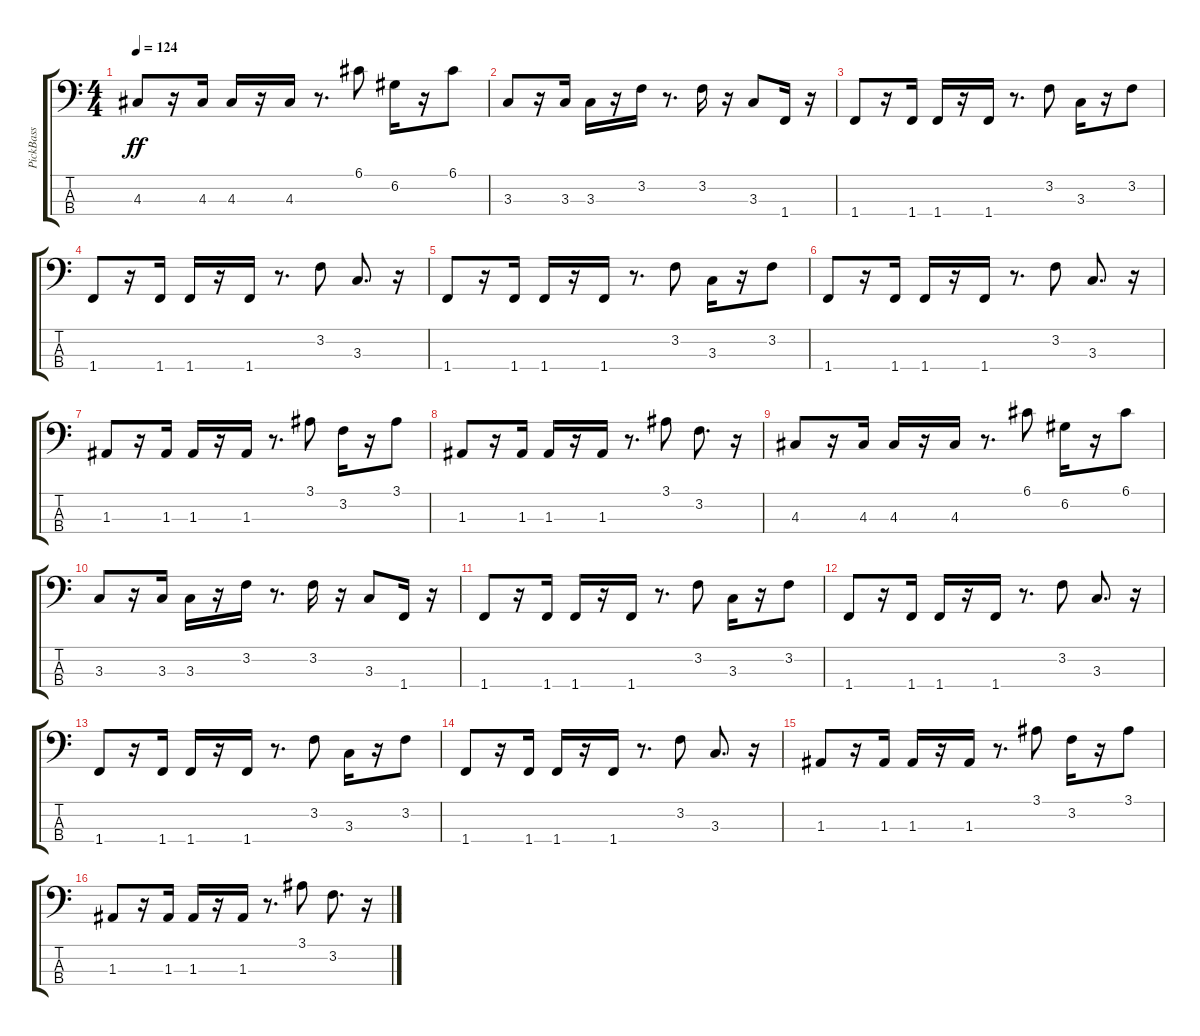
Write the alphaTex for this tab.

\track ("PickBass" "PickBass") {instrument electricbasspick}
\staff {score tabs}
\tuning (G2 D2 A1 E1) {hide}
\ts (4 4)
\tempo 124
\clef f4
\ks c
4.3.8{dy ff} r.16 4.3.16 4.3.16 r.16 4.3.16 r.8{d} 6.1.8 6.2.16 r.16 6.1.8 |
3.3.8 r.16 3.3.16 3.3.16 r.16 3.2.16 r.8{d} 3.2.16 r.16 3.3.8 1.4.16 r.16 |
1.4.8 r.16 1.4.16 1.4.16 r.16 1.4.16 r.8{d} 3.2.8 3.3.16 r.16 3.2.8 |
1.4.8 r.16 1.4.16 1.4.16 r.16 1.4.16 r.8{d} 3.2.8 3.3.8{d} r.16 |
1.4.8 r.16 1.4.16 1.4.16 r.16 1.4.16 r.8{d} 3.2.8 3.3.16 r.16 3.2.8 |
1.4.8 r.16 1.4.16 1.4.16 r.16 1.4.16 r.8{d} 3.2.8 3.3.8{d} r.16 |
1.3.8 r.16 1.3.16 1.3.16 r.16 1.3.16 r.8{d} 3.1.8 3.2.16 r.16 3.1.8 |
1.3.8 r.16 1.3.16 1.3.16 r.16 1.3.16 r.8{d} 3.1.8 3.2.8{d} r.16 |
4.3.8 r.16 4.3.16 4.3.16 r.16 4.3.16 r.8{d} 6.1.8 6.2.16 r.16 6.1.8 |
3.3.8 r.16 3.3.16 3.3.16 r.16 3.2.16 r.8{d} 3.2.16 r.16 3.3.8 1.4.16 r.16 |
1.4.8 r.16 1.4.16 1.4.16 r.16 1.4.16 r.8{d} 3.2.8 3.3.16 r.16 3.2.8 |
1.4.8 r.16 1.4.16 1.4.16 r.16 1.4.16 r.8{d} 3.2.8 3.3.8{d} r.16 |
1.4.8 r.16 1.4.16 1.4.16 r.16 1.4.16 r.8{d} 3.2.8 3.3.16 r.16 3.2.8 |
1.4.8 r.16 1.4.16 1.4.16 r.16 1.4.16 r.8{d} 3.2.8 3.3.8{d} r.16 |
1.3.8 r.16 1.3.16 1.3.16 r.16 1.3.16 r.8{d} 3.1.8 3.2.16 r.16 3.1.8 |
1.3.8 r.16 1.3.16 1.3.16 r.16 1.3.16 r.8{d} 3.1.8 3.2.8{d} r.16
